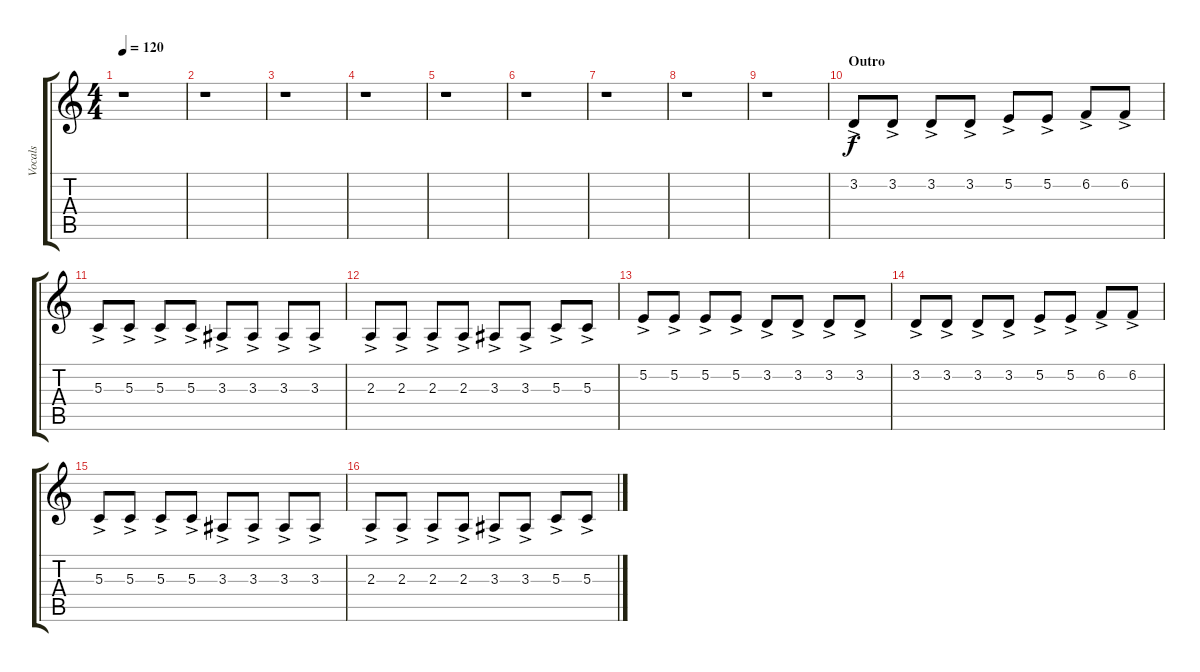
\track ("Vocals" "Vocals") {instrument altosax}
\staff {score tabs}
\tuning (E4 B3 G3 D3 A2 E2) {hide}
\ts (4 4)
\tempo 120
\clef g2
\ks c
r.1{dy f} |
r.1 |
r.1 |
r.1 |
r.1 |
r.1 |
r.1 |
r.1 |
r.1 |
\section ("" "Outro")
3.2{ac}.8 3.2{ac}.8 3.2{ac}.8 3.2{ac}.8 5.2{ac}.8 5.2{ac}.8 6.2{ac}.8 6.2{ac}.8 |
5.3{ac}.8 5.3{ac}.8 5.3{ac}.8 5.3{ac}.8 3.3{ac}.8 3.3{ac}.8 3.3{ac}.8 3.3{ac}.8 |
2.3{ac}.8 2.3{ac}.8 2.3{ac}.8 2.3{ac}.8 3.3{ac}.8 3.3{ac}.8 5.3{ac}.8 5.3{ac}.8 |
5.2{ac}.8 5.2{ac}.8 5.2{ac}.8 5.2{ac}.8 3.2{ac}.8 3.2{ac}.8 3.2{ac}.8 3.2{ac}.8 |
3.2{ac}.8 3.2{ac}.8 3.2{ac}.8 3.2{ac}.8 5.2{ac}.8 5.2{ac}.8 6.2{ac}.8 6.2{ac}.8 |
5.3{ac}.8 5.3{ac}.8 5.3{ac}.8 5.3{ac}.8 3.3{ac}.8 3.3{ac}.8 3.3{ac}.8 3.3{ac}.8 |
2.3{ac}.8 2.3{ac}.8 2.3{ac}.8 2.3{ac}.8 3.3{ac}.8 3.3{ac}.8 5.3{ac}.8 5.3{ac}.8
